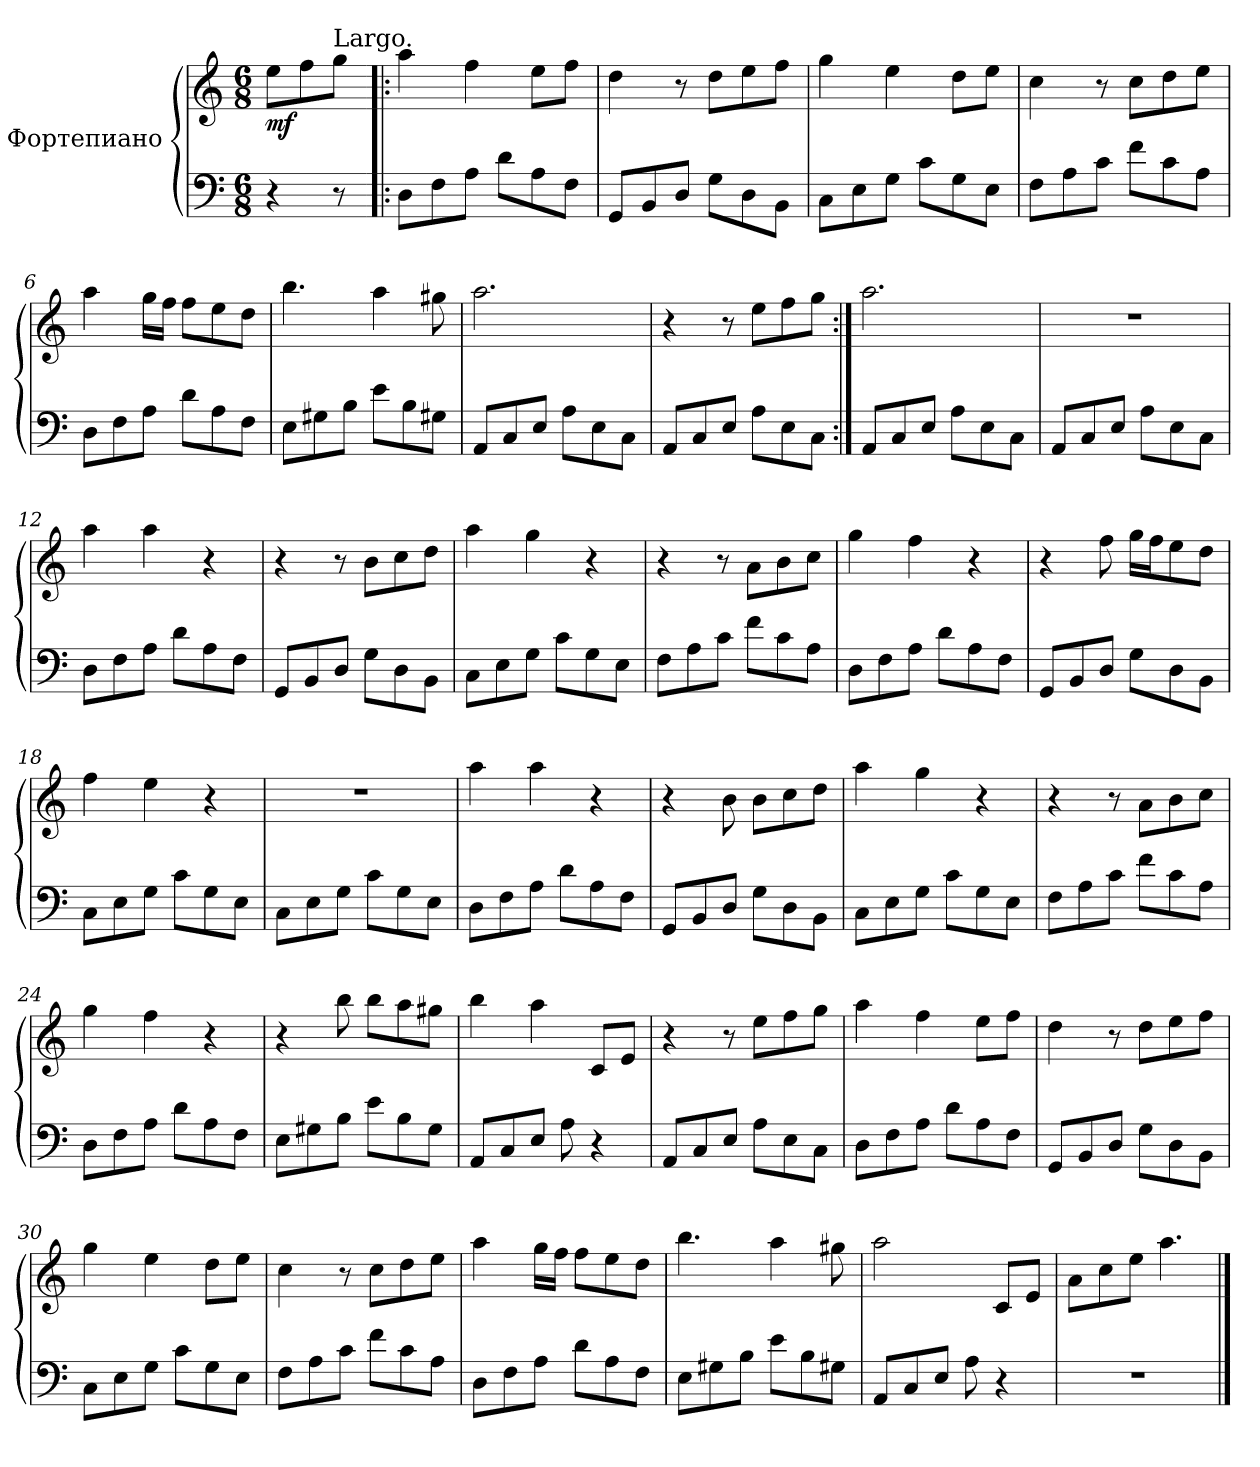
**kern	**kern	**dynam
*part1	*part1	*part1
*staff2	*staff1	*staff1/2
*I"Фортепиано	*	*
*clefF4	*clefG2	*
*k[]	*k[]	*
*M6/8	*M6/8	*
*MM100	*MM100	*
=1	=1	=1
!	!	!LO:DY:b
4r	8ee\L	mf
.	8ff\	.
!	!LO:TX:a:t=Largo.	!
8r	8gg\J	.
=2!|:	=2!|:	=2!|:
8D\L	4aa\	.
8F\	.	.
8A\J	4ff\	.
8d\L	.	.
8A\	8ee\L	.
8F\J	8ff\J	.
=3	=3	=3
8GG/L	4dd\	.
8BB/	.	.
8D/J	8r	.
8G\L	8dd\L	.
8D\	8ee\	.
8BB\J	8ff\J	.
=4	=4	=4
8C\L	4gg\	.
8E\	.	.
8G\J	4ee\	.
8c\L	.	.
8G\	8dd\L	.
8E\J	8ee\J	.
=5	=5	=5
8F\L	4cc\	.
8A\	.	.
8c\J	8r	.
8f\L	8cc\L	.
8c\	8dd\	.
8A\J	8ee\J	.
!!LO:LB:g=z
=6	=6	=6
8D\L	4aa\	.
8F\	.	.
8A\J	16gg\LL	.
.	16ff\JJ	.
8d\L	8ff\L	.
8A\	8ee\	.
8F\J	8dd\J	.
=7	=7	=7
8E\L	4.bb\	.
8G#X\	.	.
8B\J	.	.
8e\L	4aa\	.
8B\	.	.
8G#X\J	8gg#X\	.
=8	=8	=8
8AA/L	2.aa\	.
8C/	.	.
8E/J	.	.
8A\L	.	.
8E\	.	.
8C\J	.	.
=9	=9	=9
8AA/L	4r	.
8C/	.	.
8E/J	8r	.
8A\L	8ee\L	.
8E\	8ff\	.
8C\J	8gg\J	.
=10:|!	=10:|!	=10:|!
8AA/L	2.aa\	.
8C/	.	.
8E/J	.	.
8A\L	.	.
8E\	.	.
8C\J	.	.
!!LO:LB:g=z
=11	=11	=11
8AA/L	2.r	.
8C/	.	.
8E/J	.	.
8A\L	.	.
8E\	.	.
8C\J	.	.
=12	=12	=12
8D\L	4aa\	.
8F\	.	.
8A\J	4aa\	.
8d\L	.	.
8A\	4r	.
8F\J	.	.
=13	=13	=13
8GG/L	4r	.
8BB/	.	.
8D/J	8r	.
8G\L	8b\L	.
8D\	8cc\	.
8BB\J	8dd\J	.
=14	=14	=14
8C\L	4aa\	.
8E\	.	.
8G\J	4gg\	.
8c\L	.	.
8G\	4r	.
8E\J	.	.
=15	=15	=15
8F\L	4r	.
8A\	.	.
8c\J	8r	.
8f\L	8a\L	.
8c\	8b\	.
8A\J	8cc\J	.
!!LO:LB:g=z
=16	=16	=16
8D\L	4gg\	.
8F\	.	.
8A\J	4ff\	.
8d\L	.	.
8A\	4r	.
8F\J	.	.
=17	=17	=17
8GG/L	4r	.
8BB/	.	.
8D/J	8ff\	.
8G\L	16gg\LL	.
.	16ff\J	.
8D\	8ee\	.
8BB\J	8dd\J	.
=18	=18	=18
8C\L	4ff\	.
8E\	.	.
8G\J	4ee\	.
8c\L	.	.
8G\	4r	.
8E\J	.	.
=19	=19	=19
8C\L	2.r	.
8E\	.	.
8G\J	.	.
8c\L	.	.
8G\	.	.
8E\J	.	.
=20	=20	=20
8D\L	4aa\	.
8F\	.	.
8A\J	4aa\	.
8d\L	.	.
8A\	4r	.
8F\J	.	.
!!LO:LB:g=z
=21	=21	=21
8GG/L	4r	.
8BB/	.	.
8D/J	8b\	.
8G\L	8b\L	.
8D\	8cc\	.
8BB\J	8dd\J	.
=22	=22	=22
8C\L	4aa\	.
8E\	.	.
8G\J	4gg\	.
8c\L	.	.
8G\	4r	.
8E\J	.	.
=23	=23	=23
8F\L	4r	.
8A\	.	.
8c\J	8r	.
8f\L	8a\L	.
8c\	8b\	.
8A\J	8cc\J	.
=24	=24	=24
8D\L	4gg\	.
8F\	.	.
8A\J	4ff\	.
8d\L	.	.
8A\	4r	.
8F\J	.	.
!!LO:PB:g=z
=25	=25	=25
8E\L	4r	.
8G#X\	.	.
8B\J	8bb\	.
8e\L	8bb\L	.
8B\	8aa\	.
8G#\J	8gg#X\J	.
=26	=26	=26
8AA/L	4bb\	.
8C/	.	.
8E/J	4aa\	.
8A\	.	.
4r	8c/L	.
.	8e/J	.
=27	=27	=27
8AA/L	4r	.
8C/	.	.
8E/J	8r	.
8A\L	8ee\L	.
8E\	8ff\	.
8C\J	8gg\J	.
=28	=28	=28
8D\L	4aa\	.
8F\	.	.
8A\J	4ff\	.
8d\L	.	.
8A\	8ee\L	.
8F\J	8ff\J	.
!!LO:LB:g=z
=29	=29	=29
8GG/L	4dd\	.
8BB/	.	.
8D/J	8r	.
8G\L	8dd\L	.
8D\	8ee\	.
8BB\J	8ff\J	.
=30	=30	=30
8C\L	4gg\	.
8E\	.	.
8G\J	4ee\	.
8c\L	.	.
8G\	8dd\L	.
8E\J	8ee\J	.
=31	=31	=31
8F\L	4cc\	.
8A\	.	.
8c\J	8r	.
8f\L	8cc\L	.
8c\	8dd\	.
8A\J	8ee\J	.
=32	=32	=32
8D\L	4aa\	.
8F\	.	.
8A\J	16gg\LL	.
.	16ff\JJ	.
8d\L	8ff\L	.
8A\	8ee\	.
8F\J	8dd\J	.
=33	=33	=33
8E\L	4.bb\	.
8G#X\	.	.
8B\J	.	.
8e\L	4aa\	.
8B\	.	.
8G#X\J	8gg#X\	.
!!LO:LB:g=z
=34	=34	=34
8AA/L	2aa\	.
8C/	.	.
8E/J	.	.
8A\	.	.
4r	8c/L	.
.	8e/J	.
=35	=35	=35
2.r	8a\L	.
.	8cc\	.
.	8ee\J	.
.	4.aa\	.
==	==	==
*-	*-	*-
